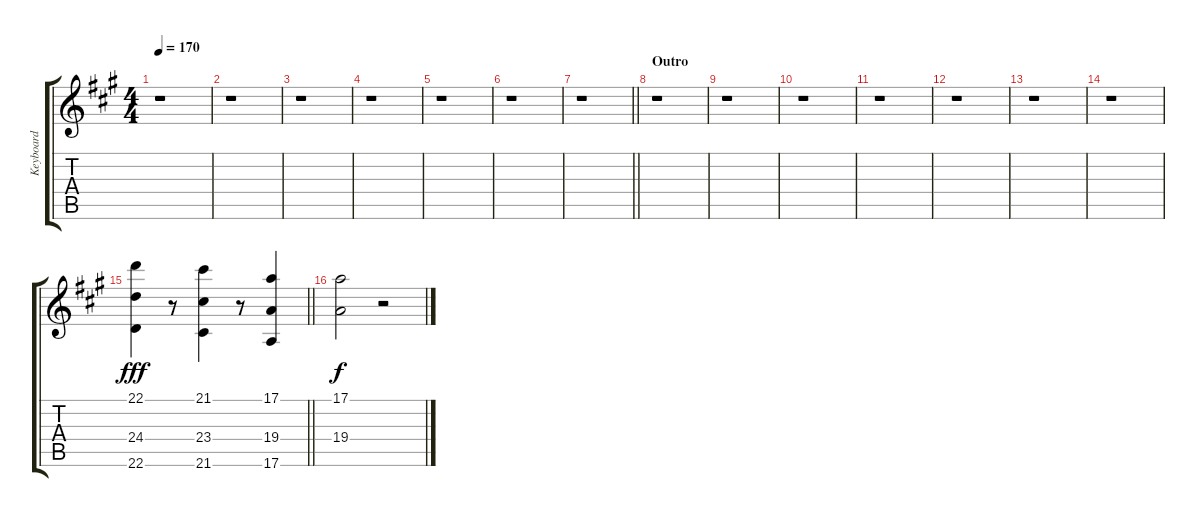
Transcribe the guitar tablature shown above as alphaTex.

\track ("Keyboard" "Keyboard") {instrument stringensemble1}
\staff {score tabs}
\tuning (E4 B3 G3 D3 A2 E2) {hide}
\ts (4 4)
\tempo 170
\clef g2
\ks a
r.1{dy fff} |
r.1 |
r.1 |
r.1 |
r.1 |
r.1 |
\barLineRight lightlight
r.1 |
\section ("" "Outro")
r.1 |
r.1 |
r.1 |
r.1 |
r.1 |
r.1 |
r.1 |
\barLineRight lightlight
(22.1 24.4 22.6).4 r.8 (21.1 23.4 21.6).4 r.8 (17.1 19.4 17.6).4 |
(17.1 19.4).2{dy f} r.2
